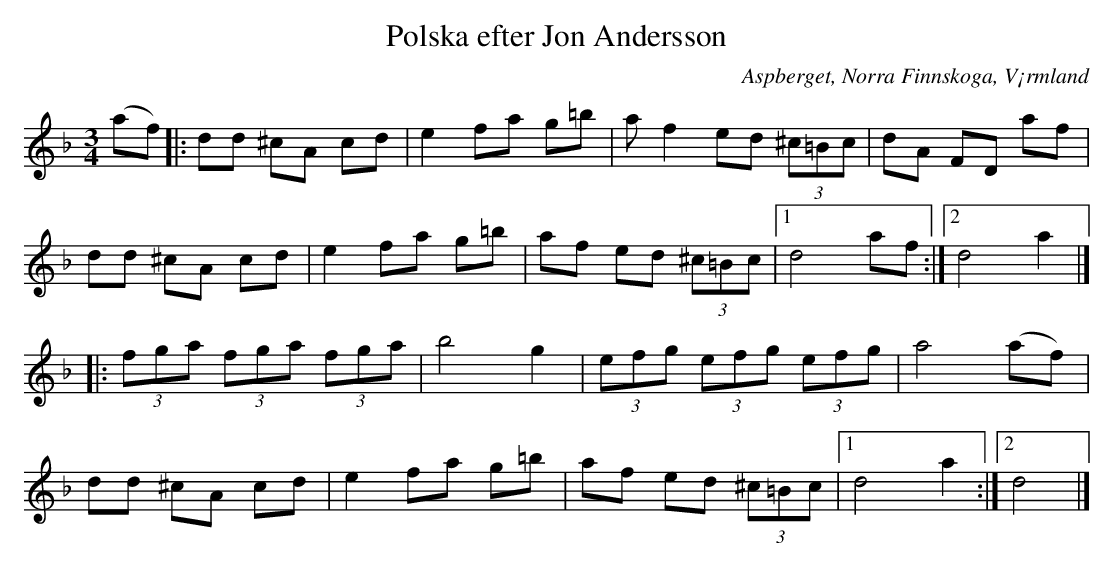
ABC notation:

X:1
T:Polska efter Jon Andersson
O:Aspberget, Norra Finnskoga, V¡rmland
M:3/4
L:1/8
K:Dm
(af)|:dd ^cA cd|e2 fa g=b| af2 ed (3^c=Bc|dA FD af|
dd ^cA cd|e2 fa g=b| af ed (3^c=Bc|1 d4  af:|2 d4  a2|]
|:(3fga (3fga (3fga|b4 g2|(3efg (3efg (3efg|a4 (af)|
dd ^cA cd|e2 fa g=b| af ed (3^c=Bc|1 d4  a2:|2 d4|]
